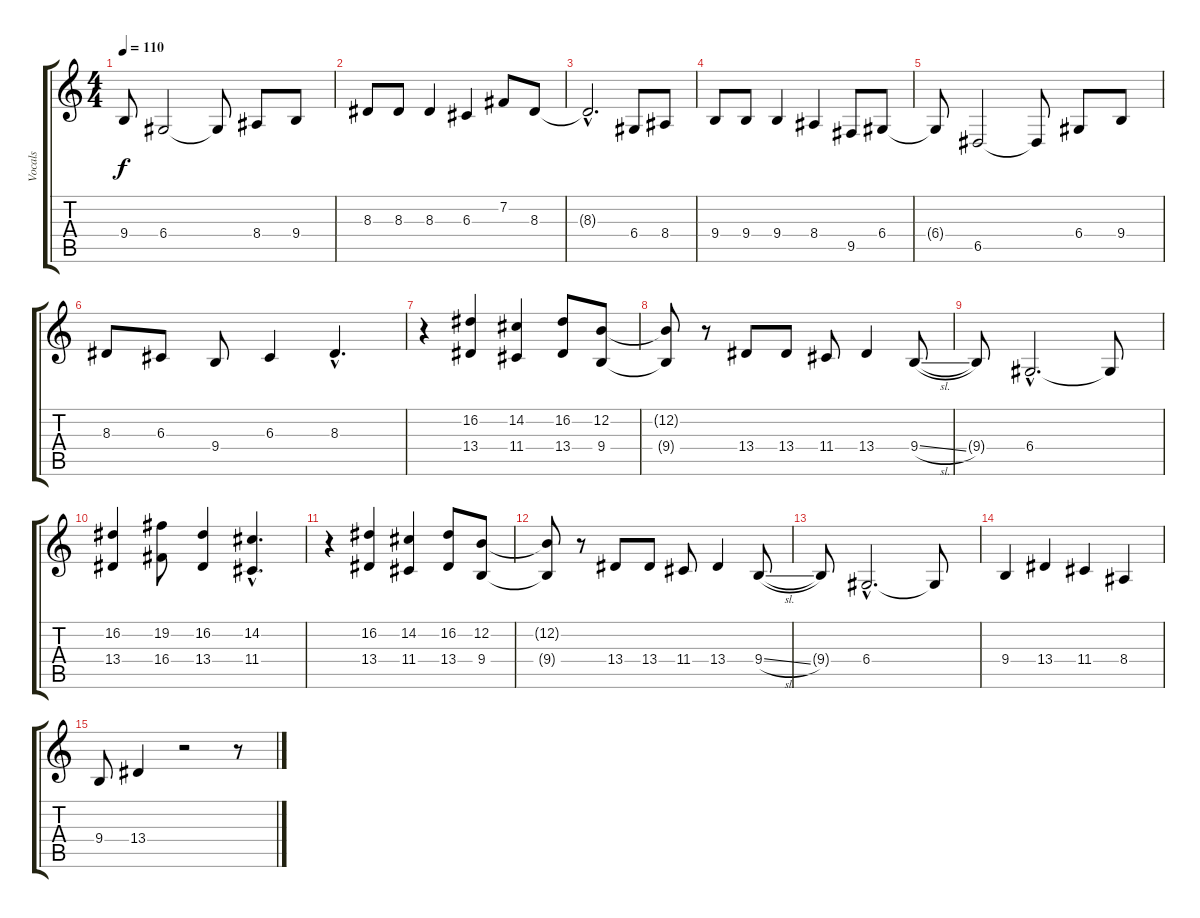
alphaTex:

\track ("Vocals" "Vocals") {instrument lead6voice}
\staff {score tabs}
\tuning (E4 B3 G3 D3 A2 E2) {hide}
\ts (4 4)
\tempo 110
\clef g2
\ks c
9.4{t}.8{dy f} 6.4.2 6.4{t}.8 8.4.8 9.4.8 |
8.3.8 8.3.8 8.3.4 6.3.4 7.2.8 8.3.8 |
8.3{hac t}.2{d} 6.4.8 8.4.8 |
9.4.8 9.4.8 9.4.4 8.4.4 9.5.8 6.4.8 |
6.4{t}.8 6.5.2 6.5{t}.8 6.4.8 9.4.8 |
8.3.8 6.3.8 9.4.8 6.3.4 8.3{hac}.4{d} |
r.4 (16.2 13.4).4 (14.2 11.4).4 (16.2 13.4).8 (12.2 9.4).8 |
(12.2{t} 9.4{t}).8 r.8 13.4.8 13.4.8 11.4.8 13.4.4 9.4{sl}.8 |
9.4{t}.8 6.4{hac}.2{d} 6.4{t}.8 |
(16.2 13.4).4 (19.2 16.4).8 (16.2 13.4).4 (14.2{hac} 11.4{hac}).4{d} |
r.4 (16.2 13.4).4 (14.2 11.4).4 (16.2 13.4).8 (12.2 9.4).8 |
(12.2{t} 9.4{t}).8 r.8 13.4.8 13.4.8 11.4.8 13.4.4 9.4{sl}.8 |
9.4{t}.8 6.4{hac}.2{d} 6.4{t}.8 |
9.4.4 13.4.4 11.4.4 8.4.4 |
9.4.8 13.4.4 r.2 r.8
